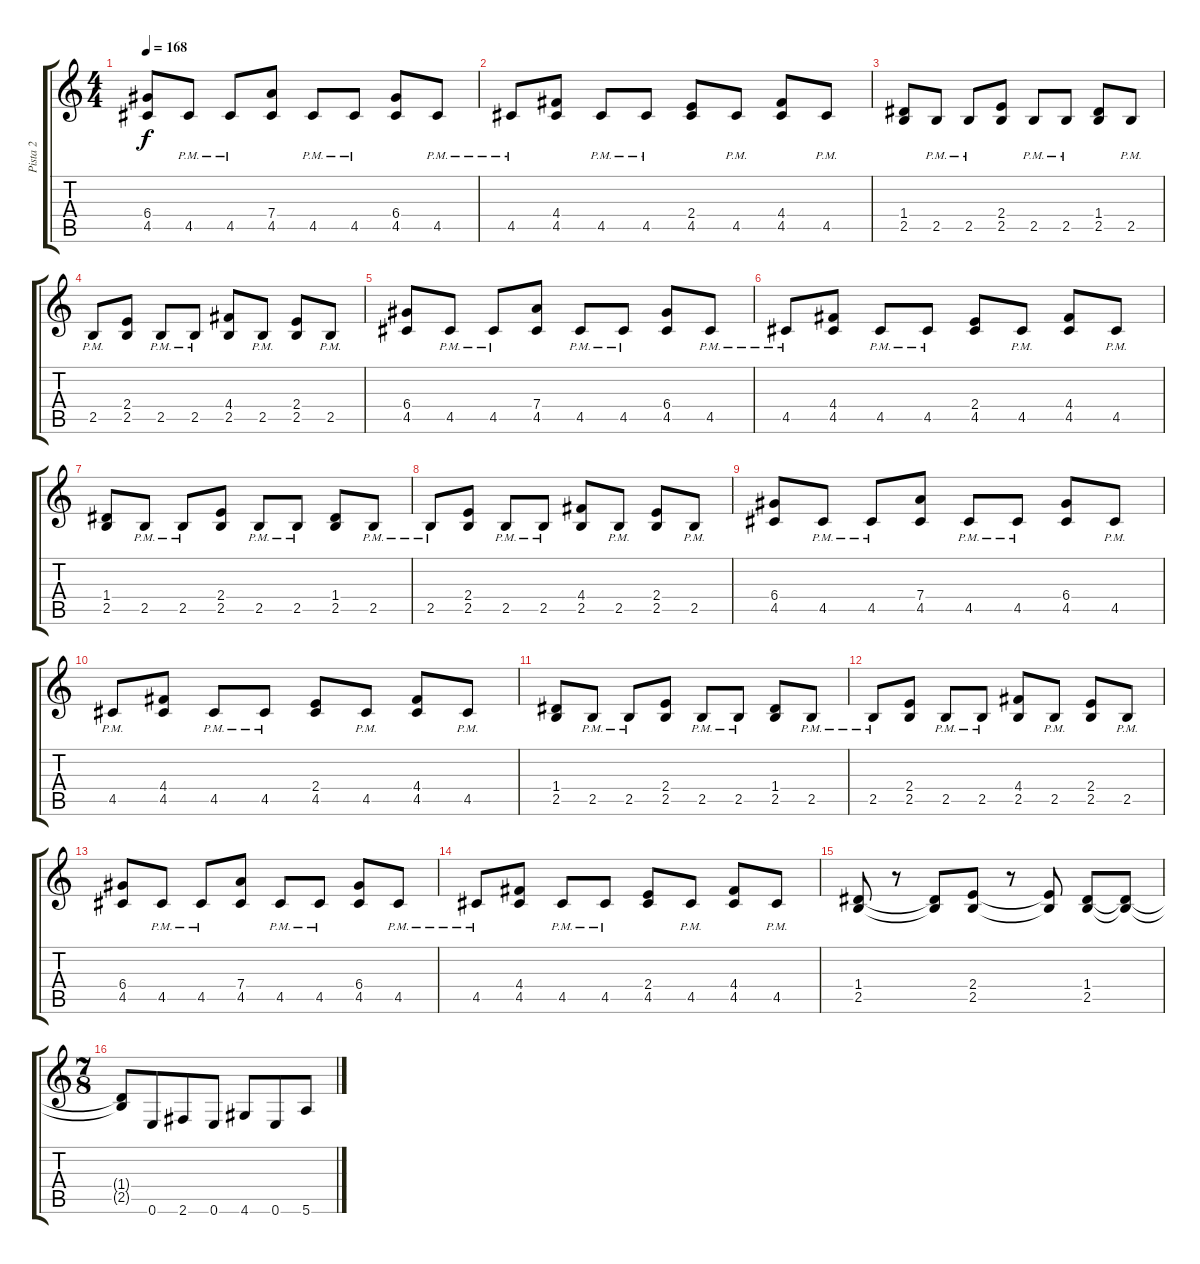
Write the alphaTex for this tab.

\track ("Pista 2" "Pista 2") {instrument overdrivenguitar}
\staff {score tabs}
\tuning (E4 B3 G3 D3 A2 E2) {hide}
\ts (4 4)
\tempo 168
\clef g2
\ks c
(6.4 4.5).8{dy f} 4.5{pm}.8 4.5{pm}.8 (7.4 4.5).8 4.5{pm}.8 4.5{pm}.8 (6.4 4.5).8 4.5{pm}.8 |
4.5{pm}.8 (4.4 4.5).8 4.5{pm}.8 4.5{pm}.8 (2.4 4.5).8 4.5{pm}.8 (4.4 4.5).8 4.5{pm}.8 |
(1.4 2.5).8 2.5{pm}.8 2.5{pm}.8 (2.4 2.5).8 2.5{pm}.8 2.5{pm}.8 (1.4 2.5).8 2.5{pm}.8 |
2.5{pm}.8 (2.4 2.5).8 2.5{pm}.8 2.5{pm}.8 (4.4 2.5).8 2.5{pm}.8 (2.4 2.5).8 2.5{pm}.8 |
(6.4 4.5).8 4.5{pm}.8 4.5{pm}.8 (7.4 4.5).8 4.5{pm}.8 4.5{pm}.8 (6.4 4.5).8 4.5{pm}.8 |
4.5{pm}.8 (4.4 4.5).8 4.5{pm}.8 4.5{pm}.8 (2.4 4.5).8 4.5{pm}.8 (4.4 4.5).8 4.5{pm}.8 |
(1.4 2.5).8 2.5{pm}.8 2.5{pm}.8 (2.4 2.5).8 2.5{pm}.8 2.5{pm}.8 (1.4 2.5).8 2.5{pm}.8 |
2.5{pm}.8 (2.4 2.5).8 2.5{pm}.8 2.5{pm}.8 (4.4 2.5).8 2.5{pm}.8 (2.4 2.5).8 2.5{pm}.8 |
(6.4 4.5).8 4.5{pm}.8 4.5{pm}.8 (7.4 4.5).8 4.5{pm}.8 4.5{pm}.8 (6.4 4.5).8 4.5{pm}.8 |
4.5{pm}.8 (4.4 4.5).8 4.5{pm}.8 4.5{pm}.8 (2.4 4.5).8 4.5{pm}.8 (4.4 4.5).8 4.5{pm}.8 |
(1.4 2.5).8 2.5{pm}.8 2.5{pm}.8 (2.4 2.5).8 2.5{pm}.8 2.5{pm}.8 (1.4 2.5).8 2.5{pm}.8 |
2.5{pm}.8 (2.4 2.5).8 2.5{pm}.8 2.5{pm}.8 (4.4 2.5).8 2.5{pm}.8 (2.4 2.5).8 2.5{pm}.8 |
(6.4 4.5).8 4.5{pm}.8 4.5{pm}.8 (7.4 4.5).8 4.5{pm}.8 4.5{pm}.8 (6.4 4.5).8 4.5{pm}.8 |
4.5{pm}.8 (4.4 4.5).8 4.5{pm}.8 4.5{pm}.8 (2.4 4.5).8 4.5{pm}.8 (4.4 4.5).8 4.5{pm}.8 |
(1.4 2.5).8 r.8 (1.4{t} 2.5{t}).8 (2.4 2.5).8 r.8 (2.4{t} 2.5{t}).8 (1.4 2.5).8 (1.4{t} 2.5{t}).8 |
\ts (7 8)
(1.4{t} 2.5{t}).8 0.6.8 2.6.8 0.6.8 4.6.8 0.6.8 5.6.8
